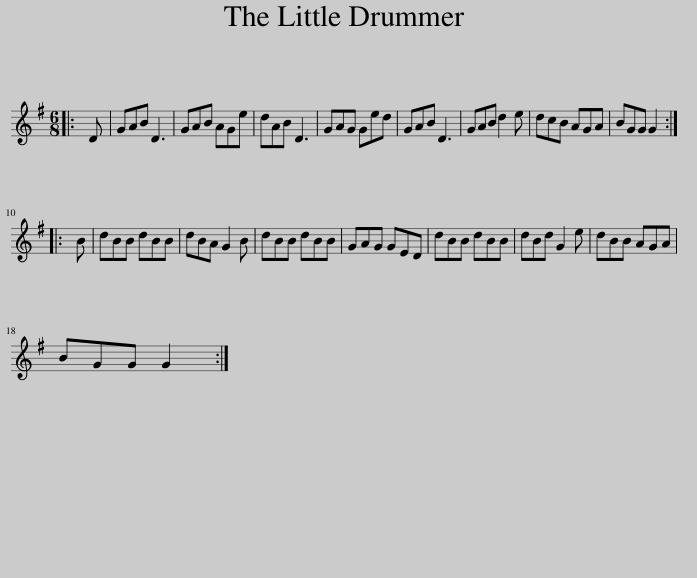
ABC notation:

X:1
L:1/8
M:6/8
I:linebreak $
K:G
V:1 treble
V:1
|: D | GAB D3 | GAB AGe | dAB D3 | GAG Ged | %5
 GAB D3 | GAB d2 e | dcB AGA | BGG G2 ::$ B | %10
 dBB dBB | dBA G2 B | dBB dBB | GAG GED | dBB dBB | %15
 dBd G2 e | dBB AGA |$ BGG G2 :| %18
